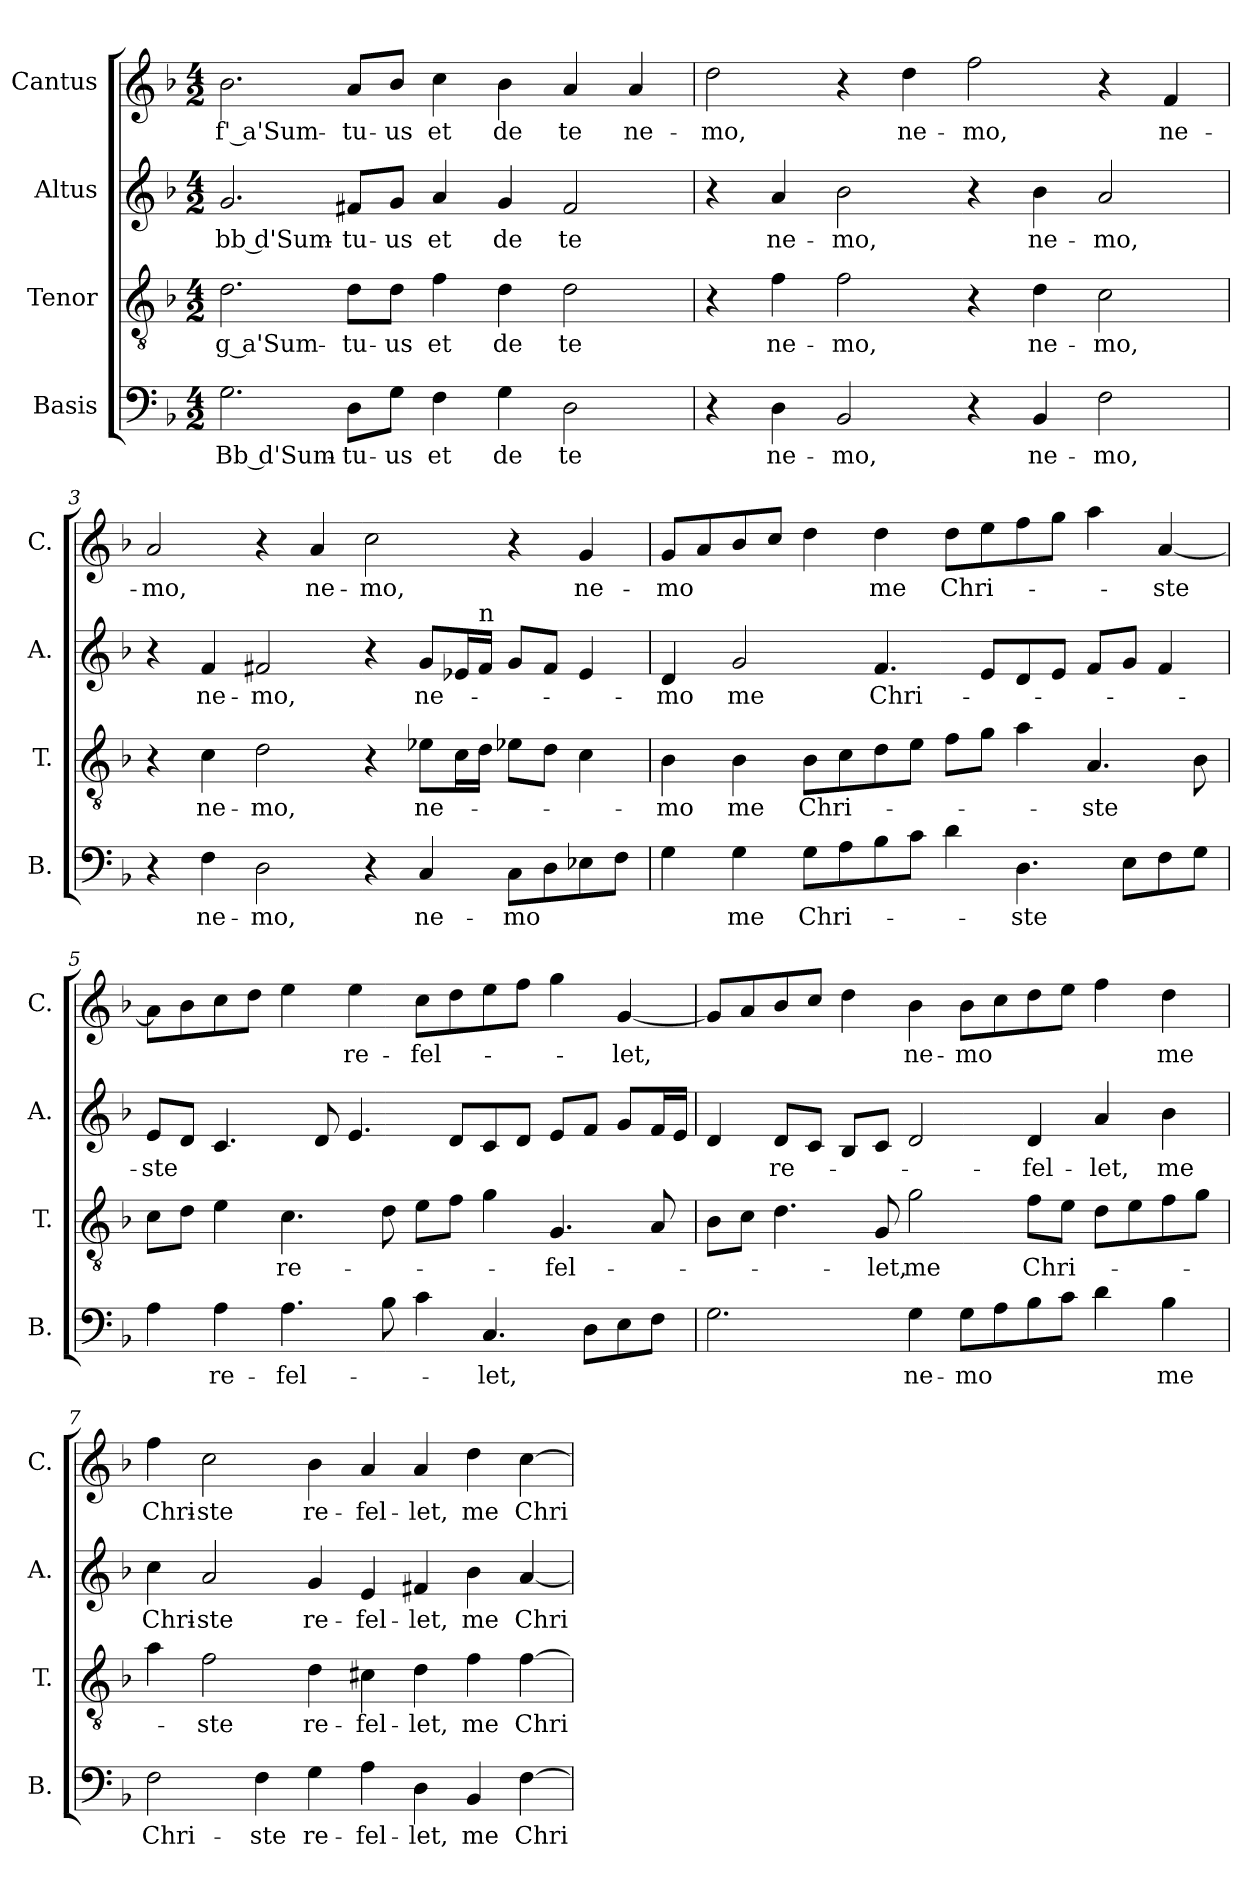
**kern	**text	**kern	**text	**kern	**text	**kern	**text
*part4	*part4	*part3	*part3	*part2	*part2	*part1	*part1
*staff4	*staff4	*staff3	*staff3	*staff2	*staff2	*staff1	*staff1
*I"Basis	*	*I"Tenor	*	*I"Altus	*	*I"Cantus	*
*I'B.	*	*I'T.	*	*I'A.	*	*I'C.	*
*clefF4	*	*clefGv2	*	*clefG2	*	*clefG2	*
*k[b-]	*	*k[b-]	*	*k[b-]	*	*k[b-]	*
*F:	*	*F:	*	*F:	*	*F:	*
*M4/2	*	*M4/2	*	*M4/2	*	*M4/2	*
=1	=1	=1	=1	=1	=1	=1	=1
!	!LO:LY:b:rj	!	!LO:LY:b:rj	!	!LO:LY:b:rj	!	!LO:LY:b:rj
2.G\	Bb d'Sum-	2.d\	g a'Sum-	2.g/	bb d'Sum-	2.b-\	f' a'Sum-
!	!LO:LY:b	!	!LO:LY:b	!	!LO:LY:b	!	!LO:LY:b
8D\L	-tu-	8d\L	-tu-	8f#X/L	-tu-	8a/L	-tu-
!	!LO:LY:b	!	!LO:LY:b	!	!LO:LY:b	!	!LO:LY:b
8G\J	-us	8d\J	-us	8g/J	-us	8b-/J	-us
!	!LO:LY:b	!	!LO:LY:b	!	!LO:LY:b	!	!LO:LY:b
4F\	et	4f\	et	4a/	et	4cc\	et
!	!LO:LY:b	!	!LO:LY:b	!	!LO:LY:b	!	!LO:LY:b
4G\	de	4d\	de	4g/	de	4b-\	de
!	!LO:LY:b	!	!LO:LY:b	!	!LO:LY:b	!	!LO:LY:b
2D\	te	2d\	te	2f#/	te	4a/	te
!	!	!	!	!	!	!	!LO:LY:b
.	.	.	.	.	.	4a/	ne-
=2	=2	=2	=2	=2	=2	=2	=2
!	!	!	!	!	!	!	!LO:LY:b
4r	.	4r	.	4r	.	2dd\	-mo,
!	!LO:LY:b	!	!LO:LY:b	!	!LO:LY:b	!	!
4D\	ne-	4f\	ne-	4a/	ne-	.	.
!	!LO:LY:b	!	!LO:LY:b	!	!LO:LY:b	!	!
2BB-/	-mo,	2f\	-mo,	2b-\	-mo,	4r	.
!	!	!	!	!	!	!	!LO:LY:b
.	.	.	.	.	.	4dd\	ne-
!	!	!	!	!	!	!	!LO:LY:b
4r	.	4r	.	4r	.	2ff\	-mo,
!	!LO:LY:b	!	!LO:LY:b	!	!LO:LY:b	!	!
4BB-/	ne-	4d\	ne-	4b-\	ne-	.	.
!	!LO:LY:b	!	!LO:LY:b	!	!LO:LY:b	!	!
2F\	-mo,	2c\	-mo,	2a/	-mo,	4r	.
!	!	!	!	!	!	!	!LO:LY:b
.	.	.	.	.	.	4f/	ne-
=3	=3	=3	=3	=3	=3	=3	=3
!	!	!	!	!	!	!	!LO:LY:b
4r	.	4r	.	4r	.	2a/	-mo,
!	!LO:LY:b	!	!LO:LY:b	!	!LO:LY:b	!	!
4F\	ne-	4c\	ne-	4f/	ne-	.	.
!	!LO:LY:b	!	!LO:LY:b	!	!LO:LY:b	!	!
2D\	-mo,	2d\	-mo,	2f#X/	-mo,	4r	.
!	!	!	!	!	!	!	!LO:LY:b
.	.	.	.	.	.	4a/	ne-
!	!	!	!	!	!	!	!LO:LY:b
4r	.	4r	.	4r	.	2cc\	-mo,
!	!LO:LY:b	!	!LO:LY:b	!	!LO:LY:b	!	!
4C/	ne-	8e-X\L	ne-	8g/L	ne-	.	.
.	.	16c\L	.	16e-X/L	.	.	.
!	!	!	!	!LO:TX:a:t=n	!	!	!
.	.	16d\JJ	.	16f#/JJ	.	.	.
!	!LO:LY:b	!	!	!	!	!	!
8C\L	-mo	8e-X\L	.	8g/L	.	4r	.
8D\	.	8d\J	.	8f#/J	.	.	.
!	!	!	!	!	!	!	!LO:LY:b
8E-X\	.	4c\	.	4e-/	.	4g/	ne-
8F\J	.	.	.	.	.	.	.
!!LO:LB:g=z
=4	=4	=4	=4	=4	=4	=4	=4
!	!	!	!LO:LY:b	!	!LO:LY:b	!	!LO:LY:b
4G\	.	4B-\	-mo	4d/	-mo	8g/L	-mo
.	.	.	.	.	.	8a/	.
!	!LO:LY:b	!	!LO:LY:b	!	!LO:LY:b	!	!
4G\	me	4B-\	me	2g/	me	8b-/	.
.	.	.	.	.	.	8cc/J	.
!	!LO:LY:b	!	!LO:LY:b	!	!	!	!
8G\L	Chri-	8B-\L	Chri-	.	.	4dd\	.
8A\	.	8c\	.	.	.	.	.
!	!	!	!	!	!LO:LY:b	!	!LO:LY:b
8B-\	.	8d\	.	4.f/	Chri-	4dd\	me
8c\J	.	8e\J	.	.	.	.	.
!	!	!	!	!	!	!	!LO:LY:b
4d\	.	8f\L	.	.	.	8dd\L	Chri-
.	.	8g\J	.	8e/L	.	8ee\	.
!	!LO:LY:b	!	!	!	!	!	!
4.D\	-ste	4a\	.	8d/	.	8ff\	.
.	.	.	.	8e/J	.	8gg\J	.
!	!	!	!LO:LY:b	!	!	!	!
.	.	4.A/	-ste	8f/L	.	4aa\	.
8E\L	.	.	.	8g/J	.	.	.
!	!	!	!	!	!	!	!LO:LY:b
8F\	.	.	.	4f/	.	[<4a/	-ste
8G\J	.	8B-\	.	.	.	.	.
=5	=5	=5	=5	=5	=5	=5	=5
!	!	!	!	!	!LO:LY:b	!	!
4A\	.	8c\L	.	8e/L	-ste	8a\L]	.
.	.	8d\J	.	8d/J	.	8b-\	.
!	!LO:LY:b	!	!	!	!	!	!
4A\	re-	4e\	.	4.c/	.	8cc\	.
.	.	.	.	.	.	8dd\J	.
!	!LO:LY:b	!	!LO:LY:b	!	!	!	!
4.A\	-fel-	4.c\	re-	.	.	4ee\	.
.	.	.	.	8d/	.	.	.
!	!	!	!	!	!	!	!LO:LY:b
.	.	.	.	4.e/	.	4ee\	re-
8B-\	.	8d\	.	.	.	.	.
!	!	!	!	!	!	!	!LO:LY:b
4c\	.	8e\L	.	.	.	8cc\L	-fel-
.	.	8f\J	.	8d/L	.	8dd\	.
!	!LO:LY:b	!	!	!	!	!	!
4.C/	-let,	4g\	.	8c/	.	8ee\	.
.	.	.	.	8d/J	.	8ff\J	.
!	!	!	!LO:LY:b	!	!	!	!
.	.	4.G/	-fel-	8e/L	.	4gg\	.
8D\L	.	.	.	8f/J	.	.	.
!	!	!	!	!	!	!	!LO:LY:b
8E\	.	.	.	8g/L	.	[<4g/	-let,
8F\J	.	8A/	.	16f/L	.	.	.
.	.	.	.	16e/JJ	.	.	.
=6	=6	=6	=6	=6	=6	=6	=6
2.G\	.	8B-\L	.	4d/	.	8g/L]	.
.	.	8c\J	.	.	.	8a/	.
!	!	!	!	!	!LO:LY:b	!	!
.	.	4.d\	.	8d/L	re-	8b-/	.
.	.	.	.	8c/J	.	8cc/J	.
.	.	.	.	8B-/L	.	4dd\	.
!	!	!	!LO:LY:b	!	!	!	!
.	.	8G/	-let,	8c/J	.	.	.
!	!LO:LY:b	!	!LO:LY:b	!	!	!	!LO:LY:b
4G\	ne-	2g\	me	2d/	.	4b-\	ne-
!	!LO:LY:b	!	!	!	!	!	!LO:LY:b
8G\L	-mo	.	.	.	.	8b-\L	-mo
8A\	.	.	.	.	.	8cc\	.
!	!	!	!LO:LY:b	!	!LO:LY:b	!	!
8B-\	.	8f\L	Chri-	4d/	-fel-	8dd\	.
8c\J	.	8e\J	.	.	.	8ee\J	.
!	!	!	!	!	!LO:LY:b	!	!
4d\	.	8d\L	.	4a/	-let,	4ff\	.
.	.	8e\	.	.	.	.	.
!	!LO:LY:b	!	!	!	!LO:LY:b	!	!LO:LY:b
4B-\	me	8f\	.	4b-\	me	4dd\	me
.	.	8g\J	.	.	.	.	.
!!LO:LB:g=z
=7	=7	=7	=7	=7	=7	=7	=7
!	!LO:LY:b	!	!	!	!LO:LY:b	!	!LO:LY:b
2F\	Chri-	4a\	.	4cc\	Chri-	4ff\	Chri-
!	!	!	!LO:LY:b	!	!LO:LY:b	!	!LO:LY:b
.	.	2f\	-ste	2a/	-ste	2cc\	-ste
!	!LO:LY:b	!	!	!	!	!	!
4F\	-ste	.	.	.	.	.	.
!	!LO:LY:b	!	!LO:LY:b	!	!LO:LY:b	!	!LO:LY:b
4G\	re-	4d\	re-	4g/	re-	4b-\	re-
!	!LO:LY:b	!	!LO:LY:b	!	!LO:LY:b	!	!LO:LY:b
4A\	-fel-	4c#X\	-fel-	4e/	-fel-	4a/	-fel-
!	!LO:LY:b	!	!LO:LY:b	!	!LO:LY:b	!	!LO:LY:b
4D\	-let,	4d\	-let,	4f#X/	-let,	4a/	-let,
!	!LO:LY:b	!	!LO:LY:b	!	!LO:LY:b	!	!LO:LY:b
4BB-/	me	4f\	me	4b-\	me	4dd\	me
!	!LO:LY:b	!	!LO:LY:b	!	!LO:LY:b	!	!LO:LY:b
[>4F\	Chri-	[>4f\	Chri-	[<4a/	Chri-	[>4cc\	Chri-
=	=	=	=	=	=	=	=
*-	*-	*-	*-	*-	*-	*-	*-
